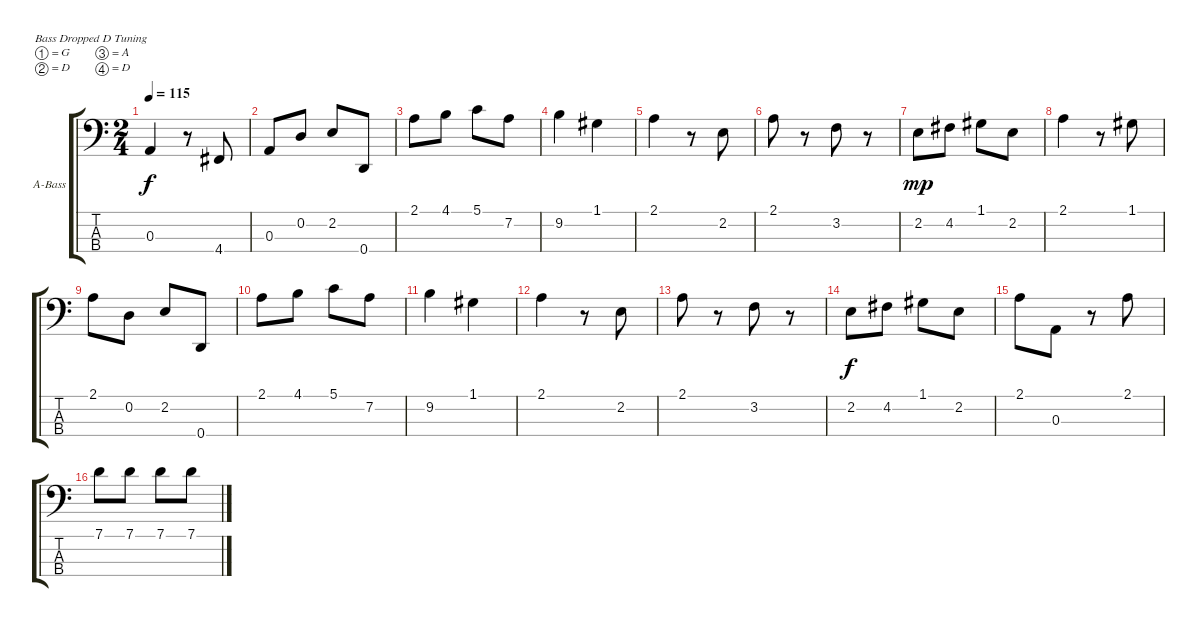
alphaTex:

\defaultSystemsLayout 4
\bracketExtendMode groupsimilarinstruments
\firstSystemTrackNameOrientation horizontal
\otherSystemsTrackNameOrientation horizontal
\track ("Bass" "A-Bass") {instrument acousticbass}
\staff {score tabs}
\tuning (G2 D2 A1 D1)
\ts (2 4)
\tempo 115
\clef f4
\scale
0.485477
\ks c
0.3.4{dy f instrument acousticbass} r.8 4.4.8 |
\scale
0.257261 0.3.8 0.2.8 2.2.8 0.4.8 |
\scale
0.257261 2.1.8 4.1.8 5.1.8 7.2.8 |
\scale
0.333333 9.2.4 1.1.4 |
\scale
0.333333 2.1.4 r.8 2.2.8 |
\scale
0.333333 2.1.8 r.8 3.2.8 r.8 |
\scale
0.333333 2.2.8{dy mp} 4.2.8 1.1.8 2.2.8 |
\scale
0.333333 2.1.4 r.8 1.1.8 |
\scale
0.333333 2.1.8 0.2.8 2.2.8 0.4.8 |
2.1.8 4.1.8 5.1.8 7.2.8 |
9.2.4 1.1.4 |
2.1.4 r.8 2.2.8 |
2.1.8 r.8 3.2.8 r.8 |
2.2.8{dy f} 4.2.8 1.1.8 2.2.8 |
2.1.8 0.3.8 r.8 2.1.8 |
7.1.8 7.1.8 7.1.8 7.1.8
